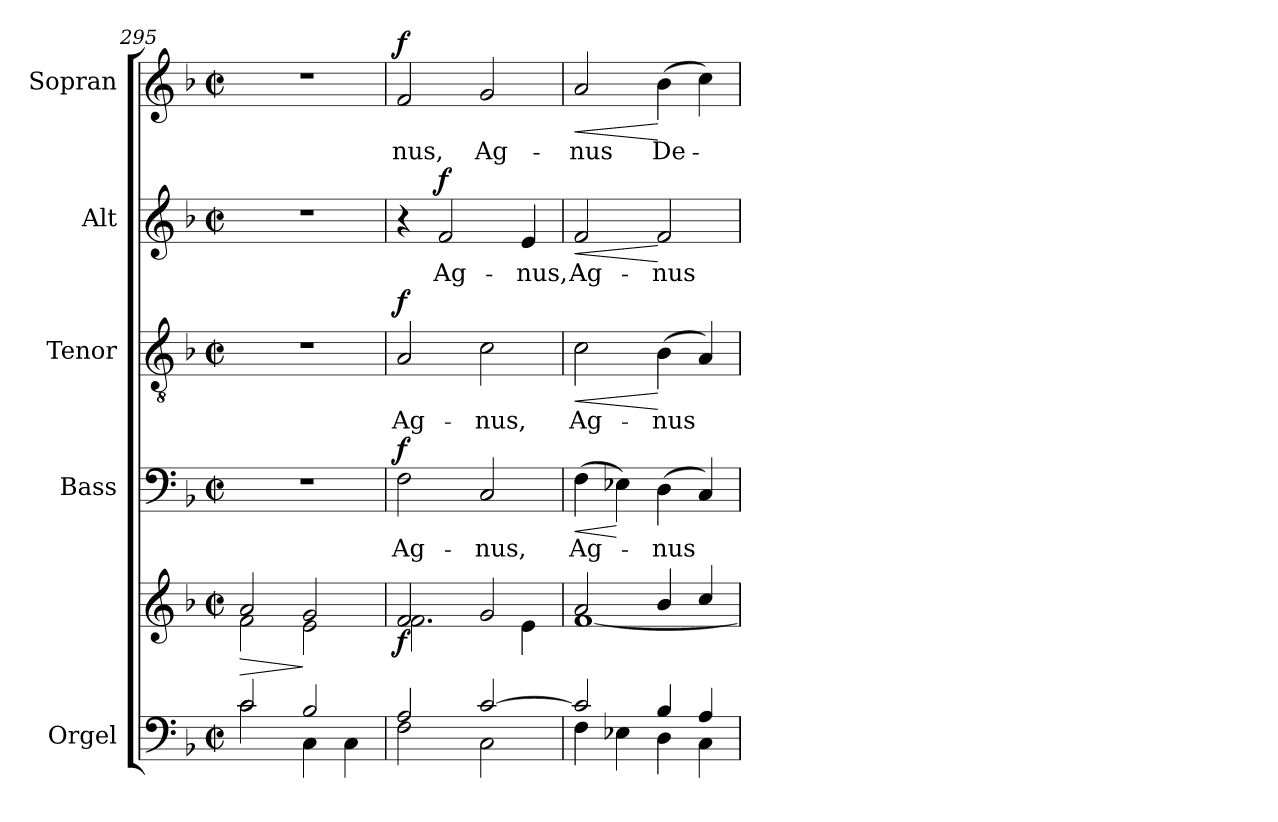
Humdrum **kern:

**kern	**kern	**dynam	**kern	**text	**dynam	**kern	**text	**dynam	**kern	**text	**dynam	**kern	**text	**dynam
*part5	*part5	*part5	*part4	*part4	*part4	*part3	*part3	*part3	*part2	*part2	*part2	*part1	*part1	*part1
*staff6	*staff5	*staff5/6	*staff4	*staff4	*staff4	*staff3	*staff3	*staff3	*staff2	*staff2	*staff2	*staff1	*staff1	*staff1
*I"Orgel	*	*	*I"Bass	*	*	*I"Tenor	*	*	*I"Alt	*	*	*I"Sopran	*	*
*I'Org.	*	*	*I'B.	*	*	*I'T.	*	*	*I'A.	*	*	*I'S.	*	*
*clefF4	*clefG2	*	*clefF4	*	*	*clefGv2	*	*	*clefG2	*	*	*clefG2	*	*
*k[b-]	*k[b-]	*	*k[b-]	*	*	*k[b-]	*	*	*k[b-]	*	*	*k[b-]	*	*
*F:	*F:	*	*F:	*	*	*F:	*	*	*F:	*	*	*F:	*	*
*M2/2	*M2/2	*	*M2/2	*	*	*M2/2	*	*	*M2/2	*	*	*M2/2	*	*
*met(c|)	*met(c|)	*	*met(c|)	*	*	*met(c|)	*	*	*met(c|)	*	*	*met(c|)	*	*
=295	=295	=295	=295	=295	=295	=295	=295	=295	=295	=295	=295	=295	=295	=295
*^	*	*	*	*	*	*	*	*	*	*	*	*	*	*
!	!	!	!LO:HP:b	!	!	!	!	!	!	!	!	!	!	!	!
*	*	*^	*	*	*	*	*	*	*	*	*	*	*	*	*
2c/	2c\	2a/	2f\	>	1r	.	.	1r	.	.	1r	.	.	1r	.	.
2B-/	4C\	2g/	2e\	]	.	.	.	.	.	.	.	.	.	.	.	.
.	4C\	.	.	.	.	.	.	.	.	.	.	.	.	.	.	.
=296	=296	=296	=296	=296	=296	=296	=296	=296	=296	=296	=296	=296	=296	=296	=296	=296
!	!	!	!	!LO:DY:b	!	!LO:LY:b	!LO:DY:a	!	!LO:LY:b	!LO:DY:a	!	!	!	!	!LO:LY:b	!LO:DY:a
2A/	2F\	2f/	2.f\	f	2F\	Ag-	f	2A/	Ag-	f	4r	.	.	2f/	-nus,	f
!	!	!	!	!	!	!	!	!	!	!	!	!LO:LY:b	!LO:DY:a	!	!	!
.	.	.	.	.	.	.	.	.	.	.	2f/	Ag-	f	.	.	.
!	!	!	!	!	!	!LO:LY:b	!	!	!LO:LY:b	!	!	!	!	!	!LO:LY:b	!
[>2c/	2C\	2g/	.	.	2C/	-nus,	.	2c\	-nus,	.	.	.	.	2g/	Ag-	.
!	!	!	!	!	!	!	!	!	!	!	!	!LO:LY:b	!	!	!	!
.	.	.	4e\	.	.	.	.	.	.	.	4e/	-nus,	.	.	.	.
=297	=297	=297	=297	=297	=297	=297	=297	=297	=297	=297	=297	=297	=297	=297	=297	=297
!	!	!	!	!	!	!LO:LY:b	!LO:HP:b	!	!LO:LY:b	!LO:HP:b	!	!LO:LY:b	!LO:HP:b	!	!LO:LY:b	!LO:HP:b
2c/]	4F\	2a/	[<1f	.	(>4F\	Ag-	<	2c\	Ag-	<	2f/	Ag-	<	2a/	-nus	<
.	4E-X\	.	.	.	4E-X\)	.	[	.	.	.	.	.	.	.	.	.
!	!	!	!	!	!	!LO:LY:b	!	!	!LO:LY:b	!	!	!LO:LY:b	!	!	!LO:LY:b	!
4B-/	4D\	4b-/	.	.	(>4D\	-nus	.	(>4B-\	-nus	[	2f/	-nus	[	(>4b-\	De-	[
4A/	4C\	4cc/	.	.	4C/)	.	.	4A/)	.	.	.	.	.	4cc\)	.	.
*v	*v	*	*	*	*	*	*	*	*	*	*	*	*	*	*	*
*	*v	*v	*	*	*	*	*	*	*	*	*	*	*	*	*
=	=	=	=	=	=	=	=	=	=	=	=	=	=	=
*-	*-	*-	*-	*-	*-	*-	*-	*-	*-	*-	*-	*-	*-	*-
